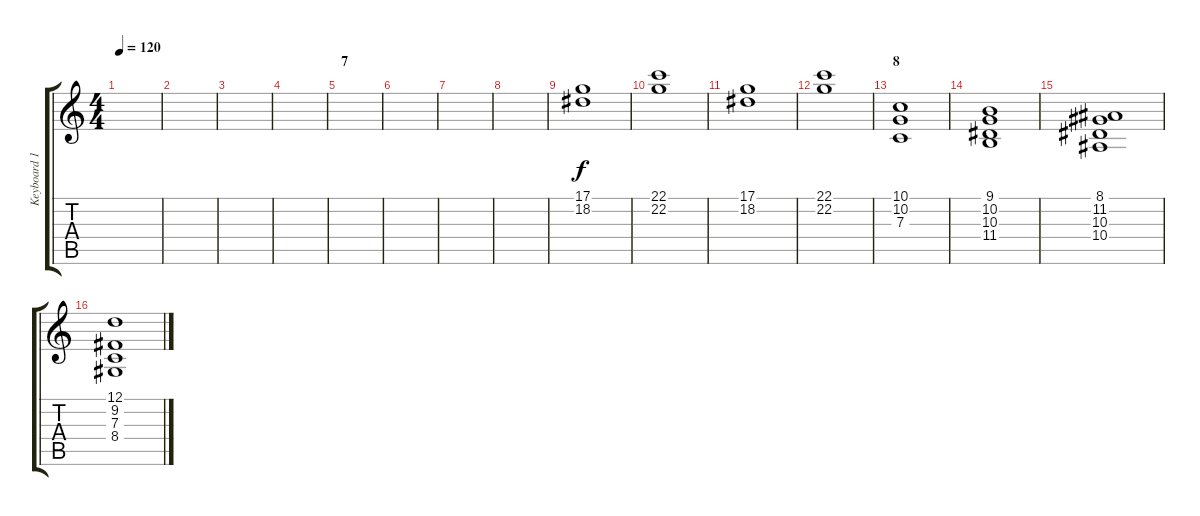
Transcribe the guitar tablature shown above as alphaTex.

\track ("Keyboard 1" "Keyboard 1") {instrument tremolostrings}
\staff {score tabs}
\tuning (D4 A3 F3 C3 G2 C2) {hide}
\ts (4 4)
\tempo 120
\clef g2
\ks c
|
|
|
|
\section ("" "7")
|
|
|
|
(17.1 18.2).1 |
(22.1 22.2).1 |
(17.1 18.2).1 |
(22.1 22.2).1 |
\section ("" "8")
(10.1 10.2 7.3).1 |
(9.1 10.2 10.3 11.4).1 |
(8.1 11.2 10.3 10.4).1 |
(12.1 9.2 7.3 8.4).1
